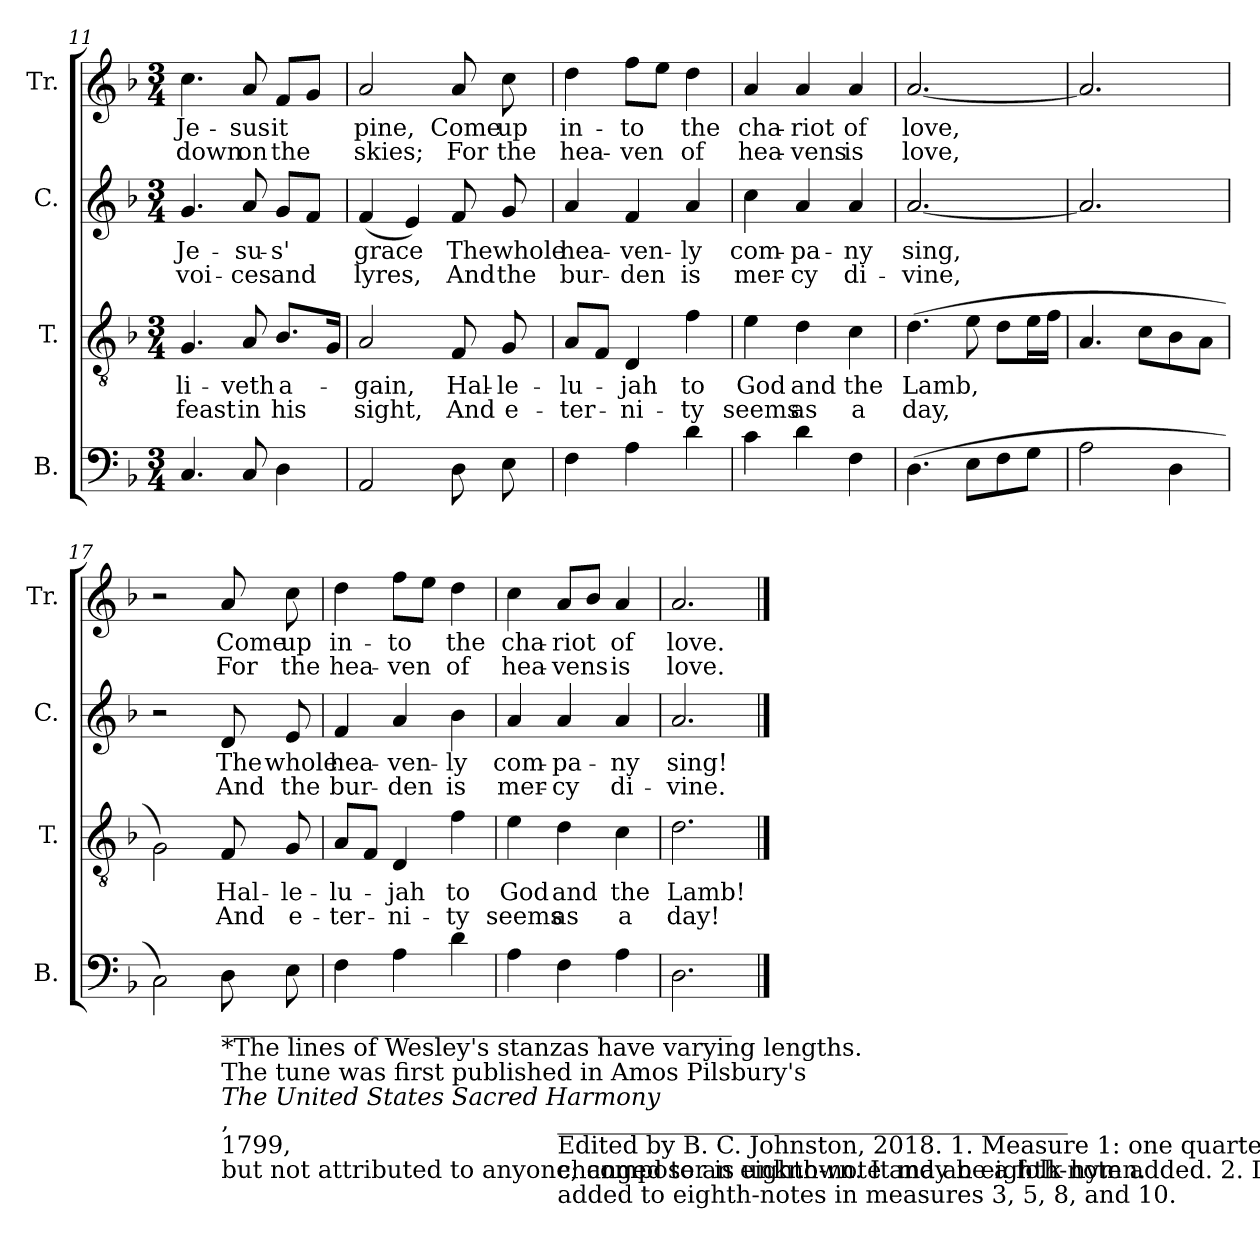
**kern	**kern	**text	**text	**kern	**text	**text	**kern	**text	**text
*part4	*part3	*part3	*part3	*part2	*part2	*part2	*part1	*part1	*part1
*staff4	*staff3	*staff3	*staff3	*staff2	*staff2	*staff2	*staff1	*staff1	*staff1
*I"B.	*I"T.	*	*	*I"C.	*	*	*I"Tr.	*	*
*I'B.	*I'T.	*	*	*I'C.	*	*	*I'Tr.	*	*
*clefF4	*clefGv2	*	*	*clefG2	*	*	*clefG2	*	*
*k[b-]	*k[b-]	*	*	*k[b-]	*	*	*k[b-]	*	*
*M3/4	*M3/4	*	*	*M3/4	*	*	*M3/4	*	*
=11	=11	=11	=11	=11	=11	=11	=11	=11	=11
4.C/	4.G/	li-	feast	4.g/	Je-	voi-	4.cc\	Je-	down
8C/	8A/	-veth	in	8a/	-su-	-ces	8a/	-sus	on
4D\	8.B-/L	a-	his	8g/L	-s'	and	8f/L	it	the
.	.	.	.	8f/J	.	.	8g/J	.	.
.	16G/Jk	.	.	.	.	.	.	.	.
=12	=12	=12	=12	=12	=12	=12	=12	=12	=12
2AA/	2A/	-gain,	sight,	(4f/	grace	lyres,	2a/	pine,	skies;
.	.	.	.	4e/)	.	.	.	.	.
8D\	8F/	Hal-	And	8f/	The	And	8a/	Come	For
8E\	8G/	-le-	e-	8g/	whole	the	8cc\	up	the
=13	=13	=13	=13	=13	=13	=13	=13	=13	=13
4F\	8A/L	-lu-	-ter-	4a/	hea-	bur-	4dd\	in-	hea-
.	8F/J	.	.	.	.	.	.	.	.
4A\	4D/	-jah	-ni-	4f/	-ven-	-den	8ff\L	-to	-ven
.	.	.	.	.	.	.	8ee\J	.	.
4d\	4f\	to	-ty	4a/	-ly	is	4dd\	the	of
=14	=14	=14	=14	=14	=14	=14	=14	=14	=14
4c\	4e\	God	seems	4cc\	com-	mer-	4a/	cha-	hea-
4d\	4d\	and	as	4a/	-pa-	-cy	4a/	-riot	-vens
4F\	4c\	the	a	4a/	-ny	di-	4a/	of	is
!!LO:LB:g=z
=15	=15	=15	=15	=15	=15	=15	=15	=15	=15
(4.D\	(4.d\	Lamb,	day,	[2.a/	sing,	-vine,	[2.a/	love,	love,
8E\L	8e\	.	.	.	.	.	.	.	.
8F\	8d\L	.	.	.	.	.	.	.	.
8G\J	16e\L	.	.	.	.	.	.	.	.
.	16f\JJ	.	.	.	.	.	.	.	.
=16	=16	=16	=16	=16	=16	=16	=16	=16	=16
2A\	4.A/	.	.	2.a/]	.	.	2.a/]	.	.
.	8c\L	.	.	.	.	.	.	.	.
4D\	8B-\	.	.	.	.	.	.	.	.
.	8A\J	.	.	.	.	.	.	.	.
=17	=17	=17	=17	=17	=17	=17	=17	=17	=17
2C\)	2G\)	.	.	2r	.	.	2r	.	.
!LO:TX:b:t=__________________________________________	!	!	!	!	!	!	!	!	!
!LO:TX:b:t=*The lines of Wesley's stanzas have varying lengths.	!	!	!	!	!	!	!	!	!
!LO:TX:b:t=The tune was first published in Amos Pilsbury's	!	!	!	!	!	!	!	!	!
!LO:TX:b:i:t=The United States Sacred Harmony	!	!	!	!	!	!	!	!	!
!LO:TX:b:t=,	!	!	!	!	!	!	!	!	!
!LO:TX:b:t=1799,	!	!	!	!	!	!	!	!	!
!LO:TX:b:t=but not attributed to anyone; composer is unknown. It may be a folk hymn.	!	!	!	!	!	!	!	!	!
8D\	8F/	Hal-	And	8d/	The	And	8a/	Come	For
8E\	8G/	-le-	e-	8e/	whole	the	8cc\	up	the
=18	=18	=18	=18	=18	=18	=18	=18	=18	=18
4F\	8A/L	-lu-	-ter-	4f/	hea-	bur-	4dd\	in-	hea-
.	8F/J	.	.	.	.	.	.	.	.
4A\	4D/	-jah	-ni-	4a/	-ven-	-den	8ff\L	-to	-ven
.	.	.	.	.	.	.	8ee\J	.	.
4d\	4f\	to	-ty	4b-\	-ly	is	4dd\	the	of
=19	=19	=19	=19	=19	=19	=19	=19	=19	=19
4A\	4e\	God	seems	4a/	com-	mer-	4cc\	cha-	hea-
!LO:TX:b:t=__________________________________________	!	!	!	!	!	!	!	!	!
!LO:TX:b:t=Edited by B. C. Johnston, 2018.   1. Measure 1&colon; one quarter-note in original,	!	!	!	!	!	!	!	!	!
!LO:TX:b:t=changed to an eighth-note and an eighth-note added.   2. Dashed ties	!	!	!	!	!	!	!	!	!
!LO:TX:b:t=added to eighth-notes in measures 3, 5, 8, and 10.	!	!	!	!	!	!	!	!	!
4F\	4d\	and	as	4a/	-pa-	-cy	8a/L	-riot	-vens
.	.	.	.	.	.	.	8b-/J	.	.
4A\	4c\	the	a	4a/	-ny	di-	4a/	of	is
=20	=20	=20	=20	=20	=20	=20	=20	=20	=20
2.D\	2.d\	Lamb!	day!	2.a/	sing!	-vine.	2.a/	love.	love.
==	==	==	==	==	==	==	==	==	==
*-	*-	*-	*-	*-	*-	*-	*-	*-	*-
